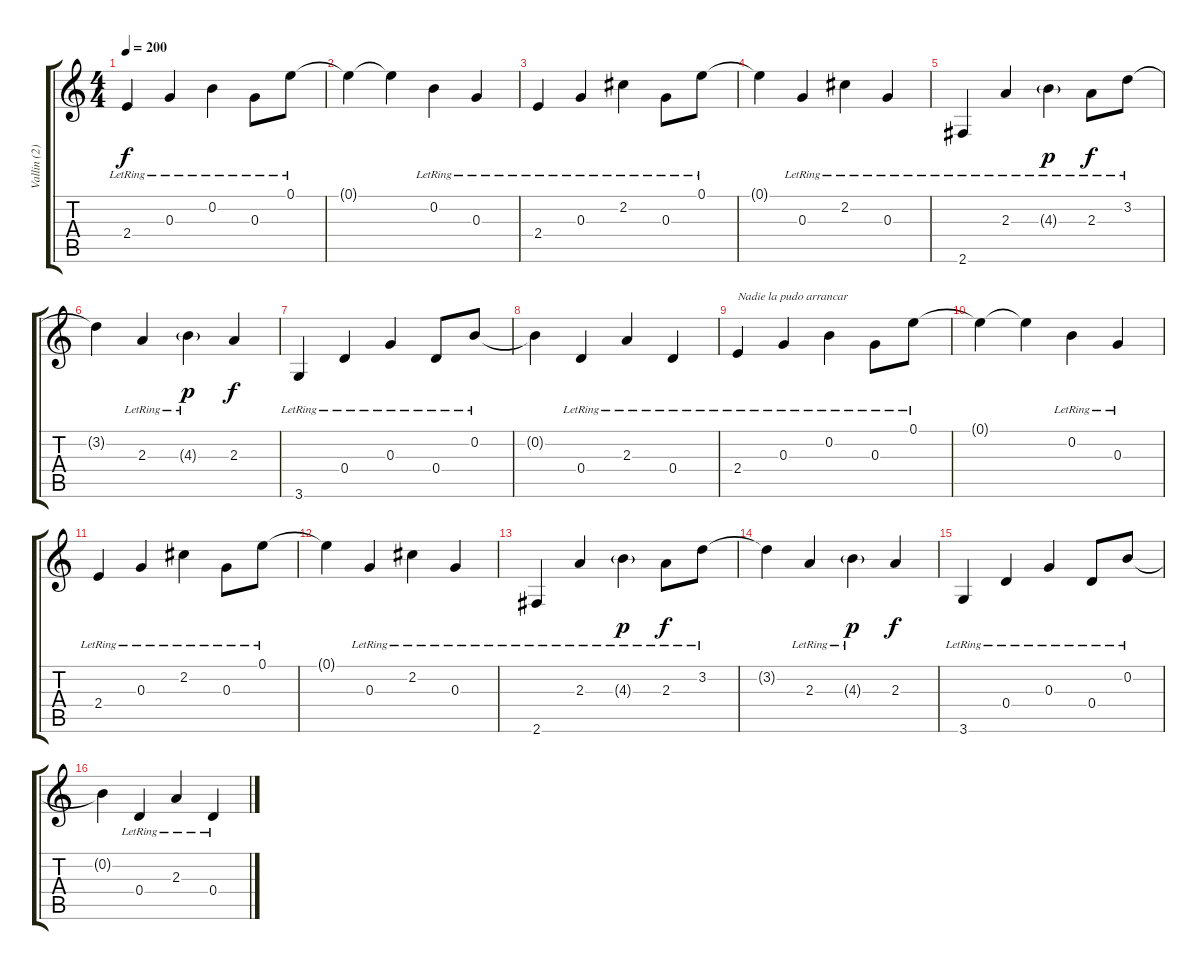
\track ("Vallin (2)" "Vallin (2)") {instrument acousticguitarsteel}
\staff {score tabs}
\tuning (E4 B3 G3 D3 A2 E2) {hide}
\ts (4 4)
\tempo 200
\clef g2
\ks c
2.4{lr}.4{dy f} 0.3{lr}.4 0.2{lr}.4 0.3{lr}.8 0.1{lr}.8 |
0.1{t}.4 0.1{t}.4 0.2{lr}.4 0.3{lr}.4 |
2.4{lr}.4 0.3{lr}.4 2.2{lr}.4 0.3{lr}.8 0.1{lr}.8 |
0.1{t}.4 0.3{lr}.4 2.2{lr}.4 0.3{lr}.4 |
2.6{lr}.4 2.3{lr}.4 4.3{g lr}.4{dy p} 2.3{lr}.8{dy f} 3.2{lr}.8 |
3.2{t}.4 2.3{lr}.4 4.3{g lr}.4{dy p} 2.3.4{dy f} |
3.6{lr}.4 0.4{lr}.4 0.3{lr}.4 0.4{lr}.8 0.2{lr}.8 |
0.2{t}.4 0.4{lr}.4 2.3{lr}.4 0.4{lr}.4 |
2.4{lr}.4{txt "Nadie la pudo arrancar"} 0.3{lr}.4 0.2{lr}.4 0.3{lr}.8 0.1{lr}.8 |
0.1{t}.4 0.1{t}.4 0.2{lr}.4 0.3{lr}.4 |
2.4{lr}.4 0.3{lr}.4 2.2{lr}.4 0.3{lr}.8 0.1{lr}.8 |
0.1{t}.4 0.3{lr}.4 2.2{lr}.4 0.3{lr}.4 |
2.6{lr}.4 2.3{lr}.4 4.3{g lr}.4{dy p} 2.3{lr}.8{dy f} 3.2{lr}.8 |
3.2{t}.4 2.3{lr}.4 4.3{g lr}.4{dy p} 2.3.4{dy f} |
3.6{lr}.4 0.4{lr}.4 0.3{lr}.4 0.4{lr}.8 0.2{lr}.8 |
0.2{t}.4 0.4{lr}.4 2.3{lr}.4 0.4{lr}.4
